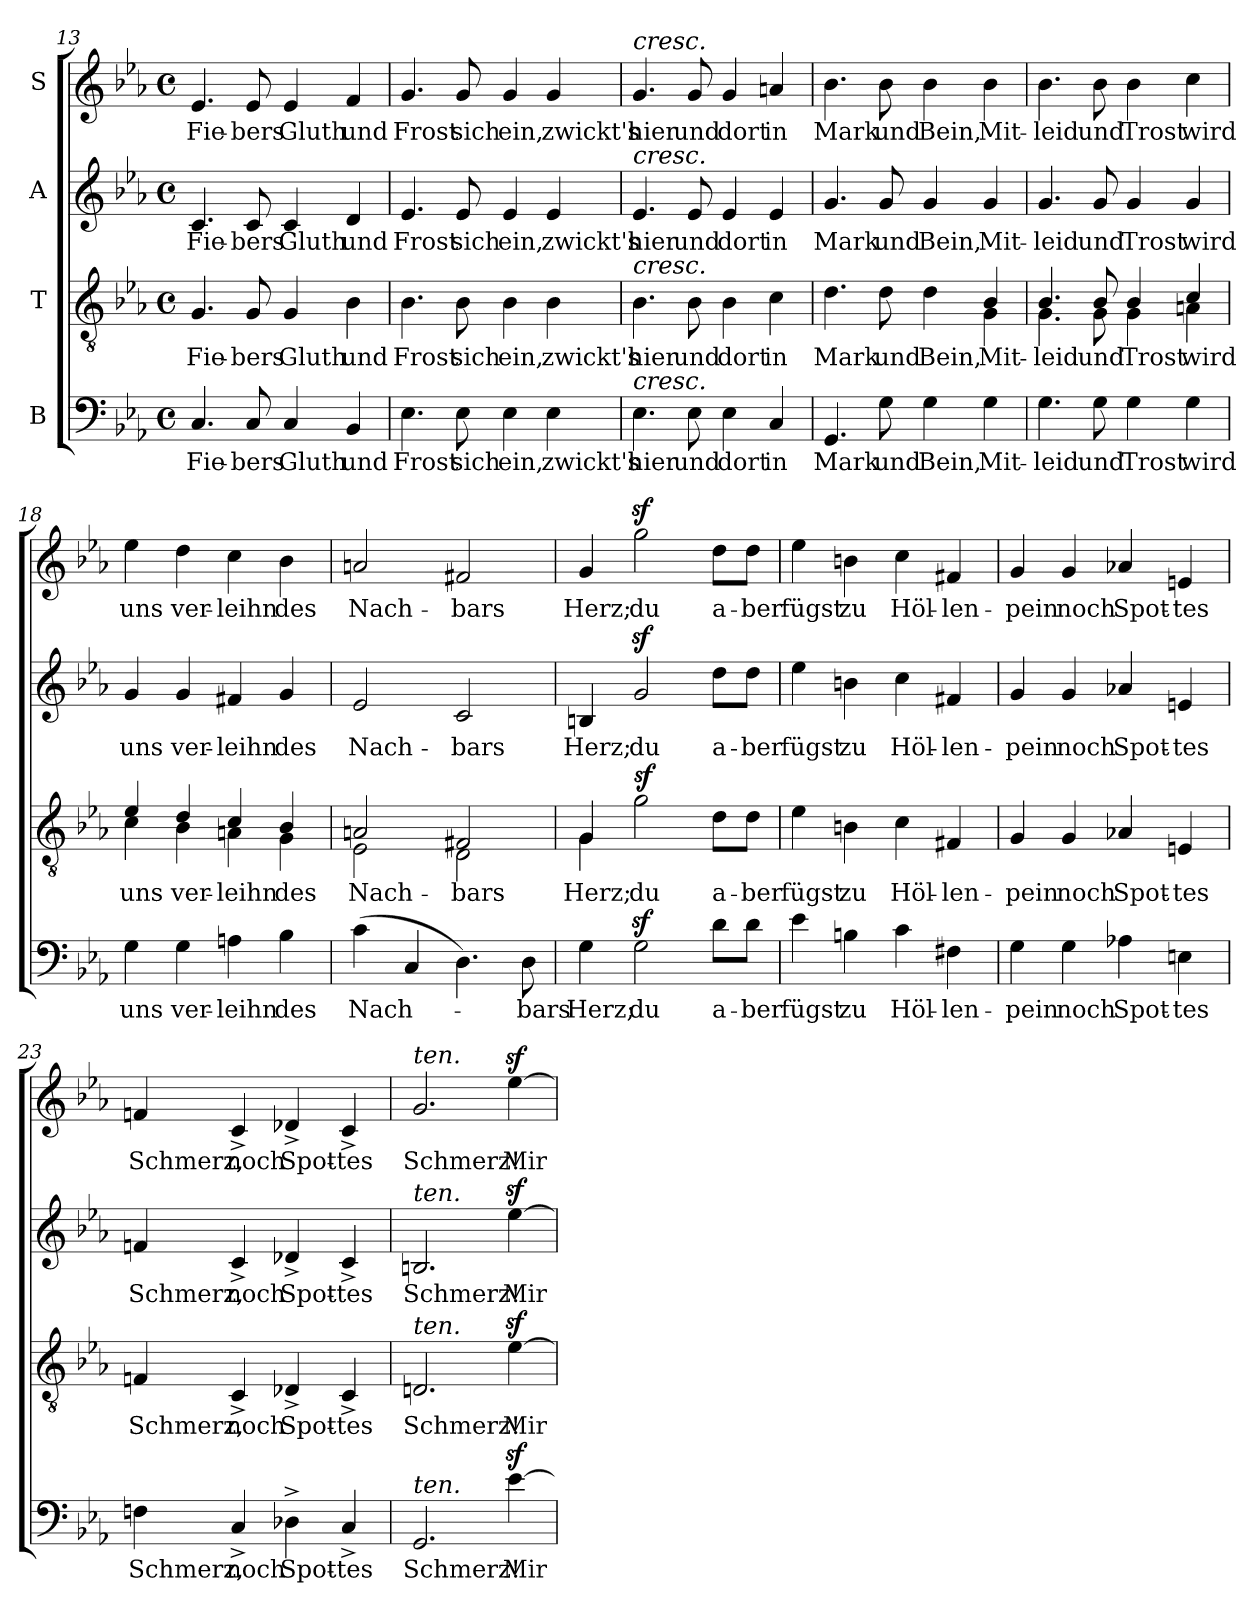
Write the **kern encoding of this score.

**kern	**text	**kern	**text	**dynam	**kern	**text	**kern	**text
*part4	*part4	*part3	*part3	*part3	*part2	*part2	*part1	*part1
*staff4	*staff4	*staff3	*staff3	*staff3	*staff2	*staff2	*staff1	*staff1
*I"B	*	*I"T	*	*	*I"A	*	*I"S	*
*clefF4	*	*clefGv2	*	*	*clefG2	*	*clefG2	*
*k[b-e-a-]	*	*k[b-e-a-]	*	*	*k[b-e-a-]	*	*k[b-e-a-]	*
*E-:	*	*E-:	*	*	*E-:	*	*E-:	*
*M4/4	*	*M4/4	*	*	*M4/4	*	*M4/4	*
*met(c)	*	*met(c)	*	*	*met(c)	*	*met(c)	*
=13	=13	=13	=13	=13	=13	=13	=13	=13
!	!LO:LY:b	!	!LO:LY:b	!	!	!LO:LY:b	!	!LO:LY:b
4.C/	Fie-	4.G/	Fie-	.	4.c/	Fie-	4.e-/	Fie-
!	!LO:LY:b	!	!LO:LY:b	!	!	!LO:LY:b	!	!LO:LY:b
8C/	-bers	8G/	-bers	.	8c/	-bers	8e-/	-bers
!	!LO:LY:b	!	!LO:LY:b	!	!	!LO:LY:b	!	!LO:LY:b
4C/	Gluth	4G/	Gluth	.	4c/	Gluth	4e-/	Gluth
!	!LO:LY:b	!	!LO:LY:b	!	!	!LO:LY:b	!	!LO:LY:b
4BB-/	und	4B-\	und	.	4d/	und	4f/	und
=14	=14	=14	=14	=14	=14	=14	=14	=14
!	!LO:LY:b	!	!LO:LY:b	!	!	!LO:LY:b	!	!LO:LY:b
4.E-\	Frost	4.B-\	Frost	.	4.e-/	Frost	4.g/	Frost
!	!LO:LY:b	!	!LO:LY:b	!	!	!LO:LY:b	!	!LO:LY:b
8E-\	sich	8B-\	sich	.	8e-/	sich	8g/	sich
!	!LO:LY:b	!	!LO:LY:b	!	!	!LO:LY:b	!	!LO:LY:b
4E-\	ein,	4B-\	ein,	.	4e-/	ein,	4g/	ein,
!	!LO:LY:b	!	!LO:LY:b	!	!	!LO:LY:b	!	!LO:LY:b
4E-\	zwickt's	4B-\	zwickt's	.	4e-/	zwickt's	4g/	zwickt's
=15	=15	=15	=15	=15	=15	=15	=15	=15
!	!	!	!	!	!	!	!LO:TX:a:i:t=cresc.	!
!	!	!	!	!	!LO:TX:a:i:t=cresc.	!	!	!
!	!	!LO:TX:a:i:t=cresc.	!	!	!	!	!	!
!LO:TX:a:i:t=cresc.	!	!	!	!	!	!	!	!
!	!LO:LY:b	!	!LO:LY:b	!	!	!LO:LY:b	!	!LO:LY:b
4.E-\	hier	4.B-\	hier	.	4.e-/	hier	4.g/	hier
!	!LO:LY:b	!	!LO:LY:b	!	!	!LO:LY:b	!	!LO:LY:b
8E-\	und	8B-\	und	.	8e-/	und	8g/	und
!	!LO:LY:b	!	!LO:LY:b	!	!	!LO:LY:b	!	!LO:LY:b
4E-\	dort	4B-\	dort	.	4e-/	dort	4g/	dort
!	!LO:LY:b	!	!LO:LY:b	!	!	!LO:LY:b	!	!LO:LY:b
4C/	in	4c\	in	.	4e-/	in	4an/	in
!!LO:LB:g=z
=16	=16	=16	=16	=16	=16	=16	=16	=16
!	!LO:LY:b	!	!LO:LY:b	!	!	!LO:LY:b	!	!LO:LY:b
*	*	*^	*	*	*	*	*	*
4.GG/	Mark	4.d\	2.ryy	Mark	.	4.g/	Mark	4.b-\	Mark
!	!LO:LY:b	!	!	!LO:LY:b	!	!	!LO:LY:b	!	!LO:LY:b
8G\	und	8d\	.	und	.	8g/	und	8b-\	und
!	!LO:LY:b	!	!	!LO:LY:b	!	!	!LO:LY:b	!	!LO:LY:b
4G\	Bein,	4d\	.	Bein,	.	4g/	Bein,	4b-\	Bein,
!	!LO:LY:b	!	!	!LO:LY:b	!	!	!LO:LY:b	!	!LO:LY:b
4G\	Mit-	4B-/	4G\	Mit-	.	4g/	Mit-	4b-\	Mit-
=17	=17	=17	=17	=17	=17	=17	=17	=17	=17
!	!LO:LY:b	!	!	!LO:LY:b	!	!	!LO:LY:b	!	!LO:LY:b
4.G\	-leid	4.B-/	4.G\	-leid	.	4.g/	-leid	4.b-\	-leid
!	!LO:LY:b	!	!	!LO:LY:b	!	!	!LO:LY:b	!	!LO:LY:b
8G\	und	8B-/	8G\	und	.	8g/	und	8b-\	und
!	!LO:LY:b	!	!	!LO:LY:b	!	!	!LO:LY:b	!	!LO:LY:b
4G\	Trost	4B-/	4G\	Trost	.	4g/	Trost	4b-\	Trost
!	!LO:LY:b	!	!	!LO:LY:b	!	!	!LO:LY:b	!	!LO:LY:b
4G\	wird	4c/	4An\	wird	.	4g/	wird	4cc\	wird
=18	=18	=18	=18	=18	=18	=18	=18	=18	=18
!	!LO:LY:b	!	!	!LO:LY:b	!	!	!LO:LY:b	!	!LO:LY:b
4G\	uns	4e-/	4c\	uns	.	4g/	uns	4ee-\	uns
!	!LO:LY:b	!	!	!LO:LY:b	!	!	!LO:LY:b	!	!LO:LY:b
4G\	ver-	4d/	4B-\	ver-	.	4g/	ver-	4dd\	ver-
!	!LO:LY:b	!	!	!LO:LY:b	!	!	!LO:LY:b	!	!LO:LY:b
4An\	-leihn	4c/	4An\	-leihn	.	4f#X/	-leihn	4cc\	-leihn
!	!LO:LY:b	!	!	!LO:LY:b	!	!	!LO:LY:b	!	!LO:LY:b
4B-\	des	4B-/	4G\	des	.	4g/	des	4b-\	des
=19	=19	=19	=19	=19	=19	=19	=19	=19	=19
!	!LO:LY:b	!	!	!LO:LY:b	!	!	!LO:LY:b	!	!LO:LY:b
(>4c\	Nach-	2An/	2E-\	Nach-	.	2e-/	Nach-	2an/	Nach-
4C/	.	.	.	.	.	.	.	.	.
!	!	!	!	!LO:LY:b	!	!	!LO:LY:b	!	!LO:LY:b
4.D\)	.	2F#X/	2D\	-bars	.	2c/	-bars	2f#X/	-bars
!	!LO:LY:b	!	!	!	!	!	!	!	!
8D\	-bars	.	.	.	.	.	.	.	.
=20	=20	=20	=20	=20	=20	=20	=20	=20	=20
!	!LO:LY:b	!	!	!LO:LY:b	!	!	!LO:LY:b	!	!LO:LY:b
4G\	Herz;	4G\	4G/	Herz;	.	4Bn/	Herz;	4g/	Herz;
!	!LO:LY:b	!	!	!LO:LY:b	!LO:DY:b	!	!LO:LY:b	!	!LO:LY:b
2Gz<\	du	2g\	2.ryy	du	sf	2gz</	du	2ggz<\	du
!	!LO:LY:b	!	!	!LO:LY:b	!	!	!LO:LY:b	!	!LO:LY:b
8d\L	a-	8d\L	.	a-	.	8dd\L	a-	8dd\L	a-
!	!LO:LY:b	!	!	!LO:LY:b	!	!	!LO:LY:b	!	!LO:LY:b
8d\J	-ber	8d\J	.	-ber	.	8dd\J	-ber	8dd\J	-ber
*	*	*v	*v	*	*	*	*	*	*
!!LO:PB:g=z
=21	=21	=21	=21	=21	=21	=21	=21	=21
!	!LO:LY:b	!	!LO:LY:b	!	!	!LO:LY:b	!	!LO:LY:b
4e-\	fügst	4e-\	fügst	.	4ee-\	fügst	4ee-\	fügst
!	!LO:LY:b	!	!LO:LY:b	!	!	!LO:LY:b	!	!LO:LY:b
4Bn\	zu	4Bn\	zu	.	4bn\	zu	4bn\	zu
!	!LO:LY:b	!	!LO:LY:b	!	!	!LO:LY:b	!	!LO:LY:b
4c\	Höl-	4c\	Höl-	.	4cc\	Höl-	4cc\	Höl-
!	!LO:LY:b	!	!LO:LY:b	!	!	!LO:LY:b	!	!LO:LY:b
4F#X\	-len-	4F#X/	-len-	.	4f#X/	-len-	4f#X/	-len-
=22	=22	=22	=22	=22	=22	=22	=22	=22
!	!LO:LY:b	!	!LO:LY:b	!	!	!LO:LY:b	!	!LO:LY:b
4G\	-pein	4G/	-pein	.	4g/	-pein	4g/	-pein
!	!LO:LY:b	!	!LO:LY:b	!	!	!LO:LY:b	!	!LO:LY:b
4G\	noch	4G/	noch	.	4g/	noch	4g/	noch
!	!LO:LY:b	!	!LO:LY:b	!	!	!LO:LY:b	!	!LO:LY:b
4A-X\	Spot-	4A-X/	Spot-	.	4a-X/	Spot-	4a-X/	Spot-
!	!LO:LY:b	!	!LO:LY:b	!	!	!LO:LY:b	!	!LO:LY:b
4En\	-tes	4En/	-tes	.	4en/	-tes	4en/	-tes
=23	=23	=23	=23	=23	=23	=23	=23	=23
!	!LO:LY:b	!	!LO:LY:b	!	!	!LO:LY:b	!	!LO:LY:b
4Fn\	Schmerz,	4Fn/	Schmerz,	.	4fn/	Schmerz,	4fn/	Schmerz,
!	!LO:LY:b	!	!LO:LY:b	!	!	!LO:LY:b	!	!LO:LY:b
4C^/	noch	4C^/	noch	.	4c^/	noch	4c^/	noch
!	!LO:LY:b	!	!LO:LY:b	!	!	!LO:LY:b	!	!LO:LY:b
4D-X^\	Spot-	4D-X^/	Spot-	.	4d-X^/	Spot-	4d-X^/	Spot-
!	!LO:LY:b	!	!LO:LY:b	!	!	!LO:LY:b	!	!LO:LY:b
4C^/	-tes	4C^/	-tes	.	4c^/	-tes	4c^/	-tes
=24	=24	=24	=24	=24	=24	=24	=24	=24
!	!	!	!	!	!	!	!LO:TX:a:i:t=ten.	!
!	!	!	!	!	!LO:TX:a:i:t=ten.	!	!	!
!	!	!LO:TX:a:i:t=ten.	!	!	!	!	!	!
!LO:TX:a:i:t=ten.	!	!	!	!	!	!	!	!
!	!LO:LY:b	!	!LO:LY:b	!	!	!LO:LY:b	!	!LO:LY:b
2.GG/	Schmerz!	2.Dn/	Schmerz!	.	2.Bn/	Schmerz!	2.g/	Schmerz!
!	!LO:LY:b	!	!LO:LY:b	!	!	!LO:LY:b	!	!LO:LY:b
[4e-z<\	Mir	[4e-z<\	Mir	.	[4ee-z<\	Mir	[4ee-z<\	Mir
=	=	=	=	=	=	=	=	=
*-	*-	*-	*-	*-	*-	*-	*-	*-
